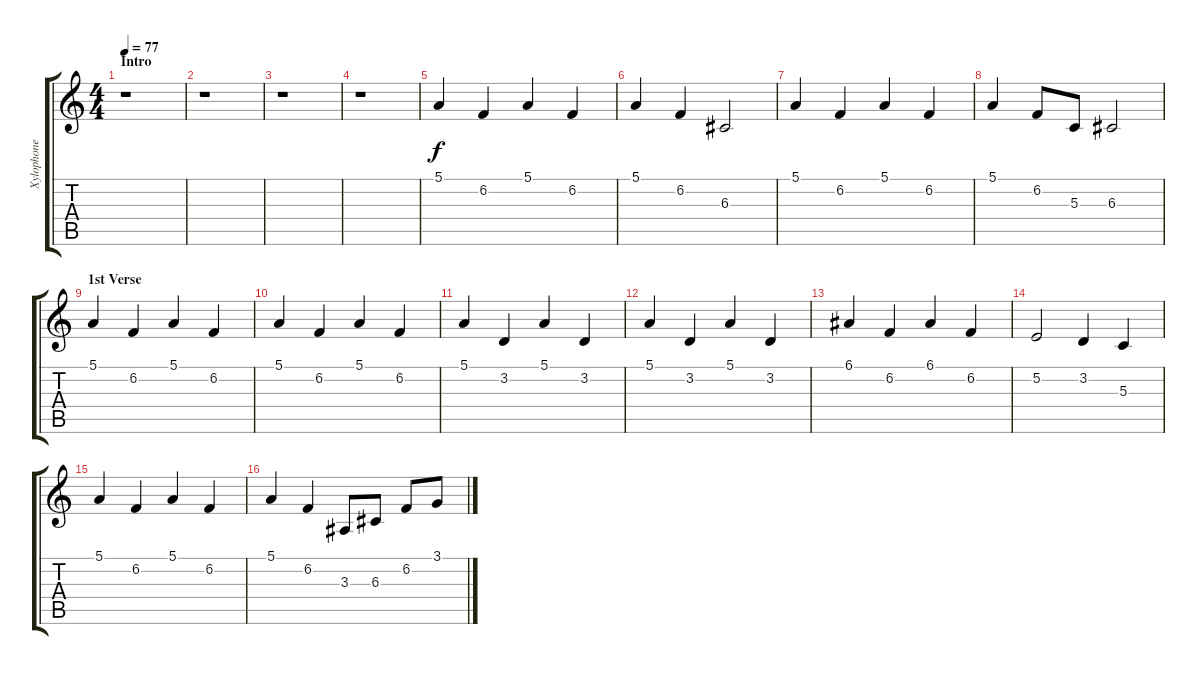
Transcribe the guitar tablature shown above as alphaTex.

\track ("Xylophone" "Xylophone") {instrument musicbox}
\staff {score tabs}
\tuning (E4 B3 G3 D3 A2 E2) {hide}
\ts (4 4)
\section ("" "Intro")
\tempo 77
\clef g2
\ks c
r.1{dy f instrument musicbox} |
r.1 |
r.1 |
r.1 |
5.1.4 6.2.4 5.1.4 6.2.4 |
5.1.4 6.2.4 6.3.2 |
5.1.4 6.2.4 5.1.4 6.2.4 |
5.1.4 6.2.8 5.3.8 6.3.2 |
\section ("" "1st Verse ")
5.1.4 6.2.4 5.1.4 6.2.4 |
5.1.4 6.2.4 5.1.4 6.2.4 |
5.1.4 3.2.4 5.1.4 3.2.4 |
5.1.4 3.2.4 5.1.4 3.2.4 |
6.1.4 6.2.4 6.1.4 6.2.4 |
5.2.2 3.2.4 5.3.4 |
5.1.4 6.2.4 5.1.4 6.2.4 |
5.1.4 6.2.4 3.3.8 6.3.8 6.2.8 3.1.8
